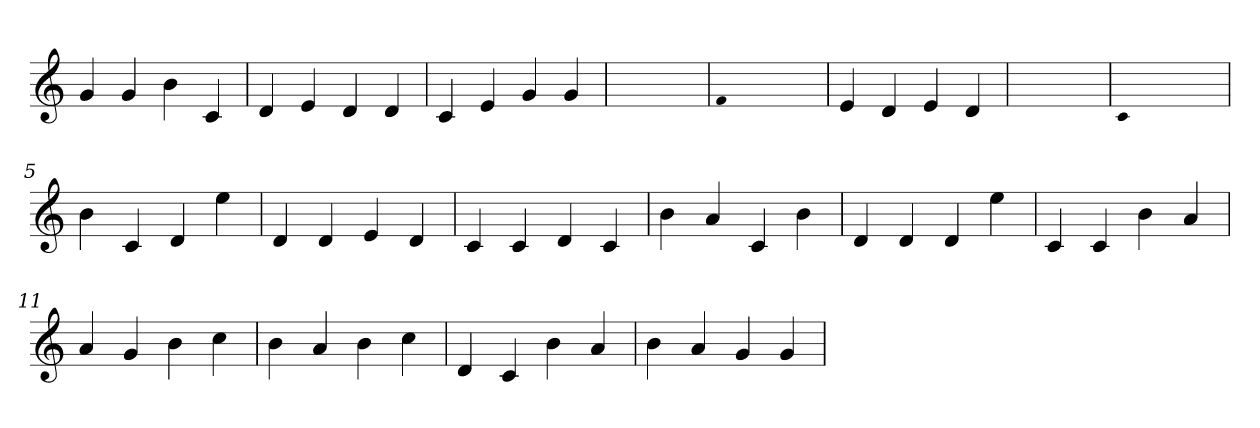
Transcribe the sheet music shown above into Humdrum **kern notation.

**kern
*part1
*staff1
*clefG2
=1
4g
4g
4b
4c
=2
4d
4e
4d
4d
=3
4c
4e
4g
4g
=4
1ryy
=4
qqf
1ryy
=4
4e
4d
4e
4d
=5
1ryy
=5
qqc
1ryy
=5
4b
4c
4d
4ee
=6
4d
4d
4e
4d
=7
4c
4c
4d
4c
=8
4b
4a
4c
4b
=9
4d
4d
4d
4ee
=10
4c
4c
4b
4a
=11
4a
4g
4b
4cc
=12
4b
4a
4b
4cc
=13
4d
4c
4b
4a
=14
4b
4a
4g
4g
=
*-
